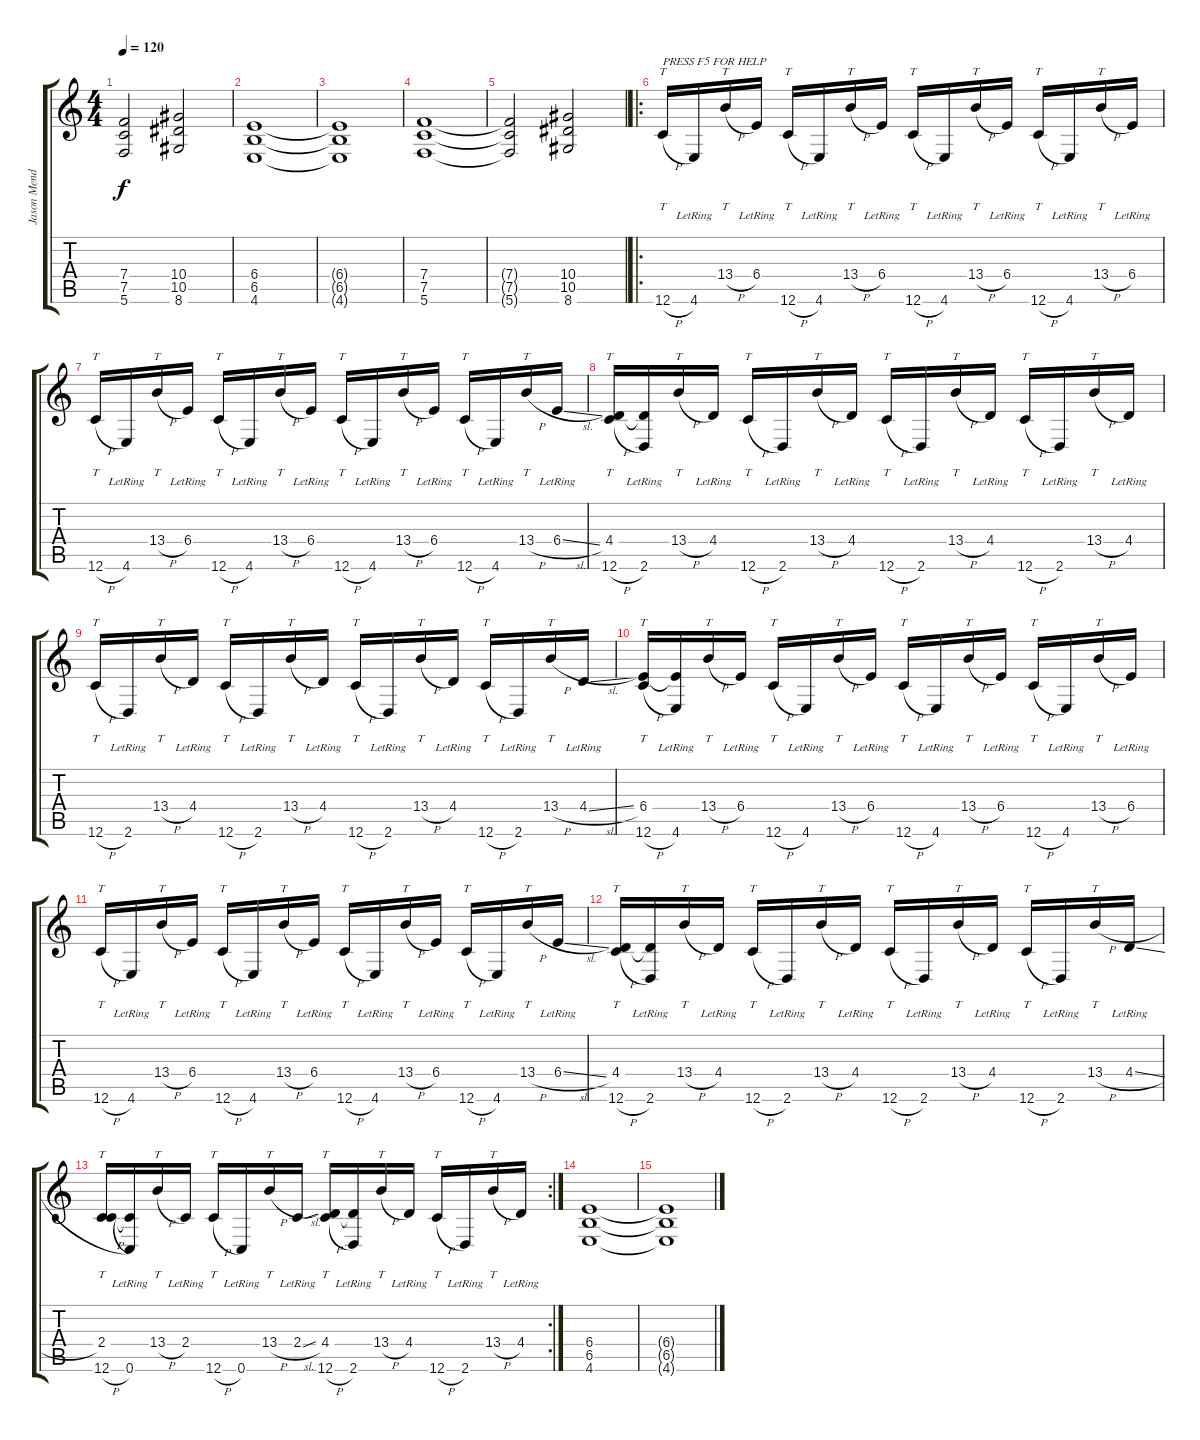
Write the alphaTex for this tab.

\track ("Jason Mendonca" "Jason Mend") {instrument distortionguitar}
\staff {score tabs}
\tuning (C4 G3 Eb3 Bb2 F2 C2) {hide}
\ts (4 4)
\tempo 120
\clef g2
\ks c
(7.4{t} 7.5{t} 5.6{t}).2{dy f} (10.4 10.5 8.6).2 |
(6.4 6.5 4.6).1 |
(6.4{t} 6.5{t} 4.6{t}).1 |
(7.4 7.5 5.6).1 |
(7.4{t} 7.5{t} 5.6{t}).2 (10.4 10.5 8.6).2 |
\ro
12.6{h}.16{tt txt "PRESS F5 FOR HELP"} 4.6{lr}.16 13.4{h}.16{tt} 6.4{lr}.16 12.6{h}.16{tt} 4.6{lr}.16 13.4{h}.16{tt} 6.4{lr}.16 12.6{h}.16{tt} 4.6{lr}.16 13.4{h}.16{tt} 6.4{lr}.16 12.6{h}.16{tt} 4.6{lr}.16 13.4{h}.16{tt} 6.4{lr}.16 |
12.6{h}.16{tt} 4.6{lr}.16 13.4{h}.16{tt} 6.4{lr}.16 12.6{h}.16{tt} 4.6{lr}.16 13.4{h}.16{tt} 6.4{lr}.16 12.6{h}.16{tt} 4.6{lr}.16 13.4{h}.16{tt} 6.4{lr}.16 12.6{h}.16{tt} 4.6{lr}.16 13.4{h}.16{tt} 6.4{sl lr}.16 |
(4.4 12.6{h}).16{tt} (4.4{t} 2.6{lr}).16 13.4{h}.16{tt} 4.4{lr}.16 12.6{h}.16{tt} 2.6{lr}.16 13.4{h}.16{tt} 4.4{lr}.16 12.6{h}.16{tt} 2.6{lr}.16 13.4{h}.16{tt} 4.4{lr}.16 12.6{h}.16{tt} 2.6{lr}.16 13.4{h}.16{tt} 4.4{lr}.16 |
12.6{h}.16{tt} 2.6{lr}.16 13.4{h}.16{tt} 4.4{lr}.16 12.6{h}.16{tt} 2.6{lr}.16 13.4{h}.16{tt} 4.4{lr}.16 12.6{h}.16{tt} 2.6{lr}.16 13.4{h}.16{tt} 4.4{lr}.16 12.6{h}.16{tt} 2.6{lr}.16 13.4{h}.16{tt} 4.4{sl lr}.16 |
(6.4 12.6{h}).16{tt} (6.4{t} 4.6{lr}).16 13.4{h}.16{tt} 6.4{lr}.16 12.6{h}.16{tt} 4.6{lr}.16 13.4{h}.16{tt} 6.4{lr}.16 12.6{h}.16{tt} 4.6{lr}.16 13.4{h}.16{tt} 6.4{lr}.16 12.6{h}.16{tt} 4.6{lr}.16 13.4{h}.16{tt} 6.4{lr}.16 |
12.6{h}.16{tt} 4.6{lr}.16 13.4{h}.16{tt} 6.4{lr}.16 12.6{h}.16{tt} 4.6{lr}.16 13.4{h}.16{tt} 6.4{lr}.16 12.6{h}.16{tt} 4.6{lr}.16 13.4{h}.16{tt} 6.4{lr}.16 12.6{h}.16{tt} 4.6{lr}.16 13.4{h}.16{tt} 6.4{sl lr}.16 |
(4.4 12.6{h}).16{tt} (4.4{t} 2.6{lr}).16 13.4{h}.16{tt} 4.4{lr}.16 12.6{h}.16{tt} 2.6{lr}.16 13.4{h}.16{tt} 4.4{lr}.16 12.6{h}.16{tt} 2.6{lr}.16 13.4{h}.16{tt} 4.4{lr}.16 12.6{h}.16{tt} 2.6{lr}.16 13.4{h}.16{tt} 4.4{sl lr}.16 |
\rc 2
(2.4 12.6{h}).16{tt} (2.4{t} 0.6{lr}).16 13.4{h}.16{tt} 2.4{lr}.16 12.6{h}.16{tt} 0.6{lr}.16 13.4{h}.16{tt} 2.4{sl lr}.16 (4.4 12.6{h}).16{tt} (4.4{t} 2.6{lr}).16 13.4{h}.16{tt} 4.4{lr}.16 12.6{h}.16{tt} 2.6{lr}.16 13.4{h}.16{tt} 4.4{lr}.16 |
(6.4 6.5 4.6).1 |
(6.4{t} 6.5{t} 4.6{t}).1
